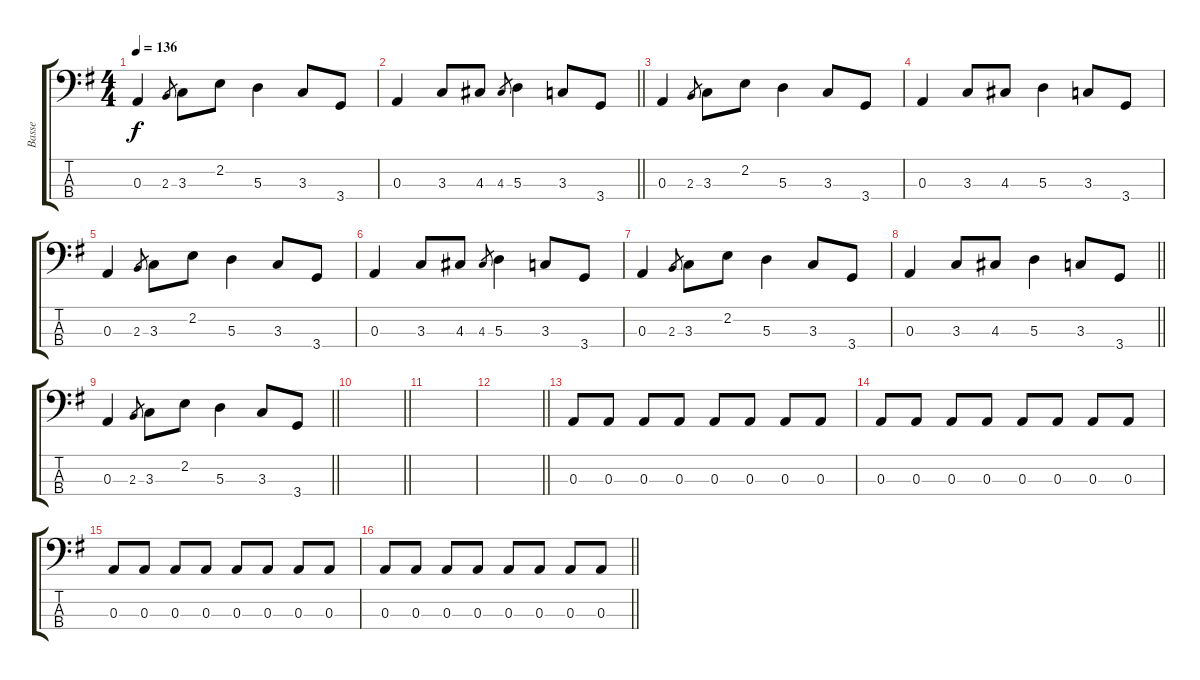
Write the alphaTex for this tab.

\track ("Basse" "Basse") {instrument electricbassfinger}
\staff {score tabs}
\tuning (G2 D2 A1 E1) {hide}
\ts (4 4)
\tempo 136
\clef f4
\ks g
0.3.4{dy f} 2.3.8{gr} 3.3.8 2.2.8 5.3.4 3.3.8 3.4.8 |
\barLineRight lightlight
0.3.4 3.3.8 4.3.8 4.3.8{gr} 5.3.4 3.3.8 3.4.8 |
0.3.4 2.3.8{gr} 3.3.8 2.2.8 5.3.4 3.3.8 3.4.8 |
0.3.4 3.3.8 4.3.8 5.3.4 3.3.8 3.4.8 |
0.3.4 2.3.8{gr} 3.3.8 2.2.8 5.3.4 3.3.8 3.4.8 |
0.3.4 3.3.8 4.3.8 4.3.8{gr} 5.3.4 3.3.8 3.4.8 |
0.3.4 2.3.8{gr} 3.3.8 2.2.8 5.3.4 3.3.8 3.4.8 |
\barLineRight lightlight
0.3.4 3.3.8 4.3.8 5.3.4 3.3.8 3.4.8 |
\barLineRight lightlight
0.3.4{volume 0} 2.3.8{gr} 3.3.8 2.2.8 5.3.4 3.3.8 3.4.8 |
\barLineRight lightlight
|
|
\barLineRight lightlight
|
0.3.8{volume 8} 0.3.8 0.3.8 0.3.8 0.3.8{volume 9} 0.3.8 0.3.8 0.3.8 |
0.3.8{volume 10} 0.3.8 0.3.8 0.3.8 0.3.8{volume 11} 0.3.8 0.3.8 0.3.8 |
0.3.8{volume 12} 0.3.8 0.3.8 0.3.8 0.3.8{volume 13} 0.3.8 0.3.8 0.3.8 |
\barLineRight lightlight
0.3.8{volume 14} 0.3.8 0.3.8 0.3.8 0.3.8{volume 15} 0.3.8 0.3.8 0.3.8
